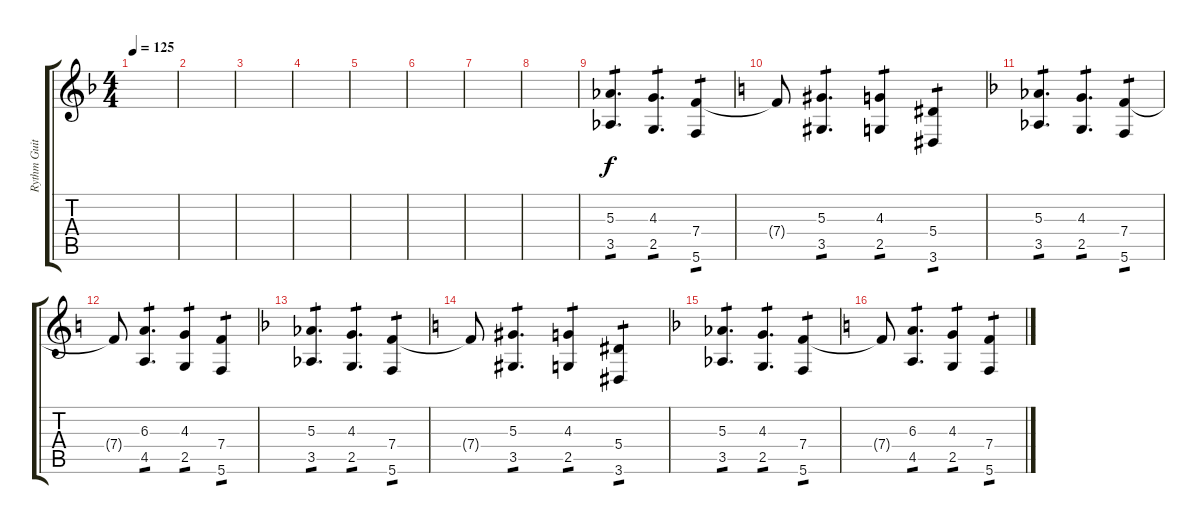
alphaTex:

\track ("Rythm Guitar" "Rythm Guit") {instrument distortionguitar}
\staff {score tabs}
\tuning (C4 G3 Eb3 Bb2 F2 C2) {hide}
\ts (4 4)
\tempo 125
\clef g2
\ks f
|
|
|
|
|
|
|
|
(5.3 3.5).4{d tp 1} (4.3 2.5).4{d tp 1} (7.4 5.6).4{tp 1} |
\ks c
7.4{t}.8 (5.3 3.5).4{d tp 1} (4.3 2.5).4{tp 1} (5.4 3.6).4{tp 1} |
\ks f
(5.3 3.5).4{d tp 1} (4.3 2.5).4{d tp 1} (7.4 5.6).4{tp 1} |
\ks c
7.4{t}.8 (6.3 4.5).4{d tp 1} (4.3 2.5).4{tp 1} (7.4 5.6).4{tp 1} |
\ks f
(5.3 3.5).4{d tp 1} (4.3 2.5).4{d tp 1} (7.4 5.6).4{tp 1} |
\ks c
7.4{t}.8 (5.3 3.5).4{d tp 1} (4.3 2.5).4{tp 1} (5.4 3.6).4{tp 1} |
\ks f
(5.3 3.5).4{d tp 1} (4.3 2.5).4{d tp 1} (7.4 5.6).4{tp 1} |
\ks c
7.4{t}.8 (6.3 4.5).4{d tp 1} (4.3 2.5).4{tp 1} (7.4 5.6).4{tp 1}
